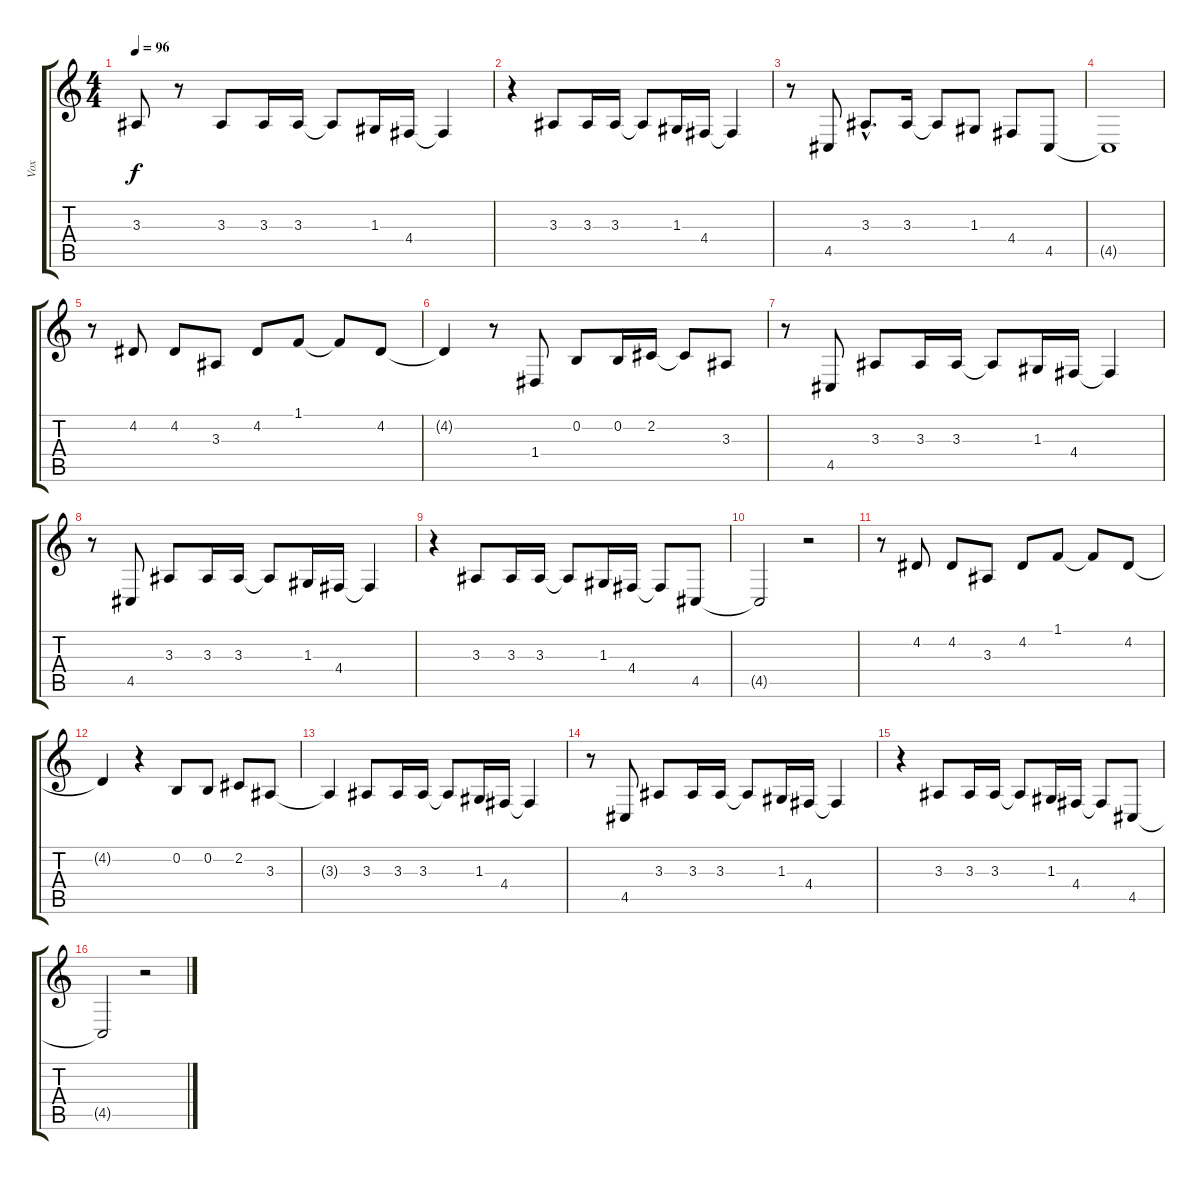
\track ("Vox" "Vox") {instrument bassoon}
\staff {score tabs}
\tuning (E4 B3 G3 D3 A2 E2) {hide}
\ts (4 4)
\tempo 96
\clef g2
\ks c
3.3{t}.8{dy f} r.8 3.3.8 3.3.16 3.3.16 3.3{t}.8 1.3.16 4.4.16 4.4{t}.4 |
r.4 3.3.8 3.3.16 3.3.16 3.3{t}.8 1.3.16 4.4.16 4.4{t}.4 |
r.8 4.5.8 3.3{hac}.8{d} 3.3.16 3.3{t}.8 1.3.8 4.4.8 4.5.8 |
4.5{t}.1 |
r.8 4.2.8 4.2.8 3.3.8 4.2.8 1.1.8 1.1{t}.8 4.2.8 |
4.2{t}.4 r.8 1.4.8 0.2.8 0.2.16 2.2.16 2.2{t}.8 3.3.8 |
r.8 4.5.8 3.3.8 3.3.16 3.3.16 3.3{t}.8 1.3.16 4.4.16 4.4{t}.4 |
r.8 4.5.8 3.3.8 3.3.16 3.3.16 3.3{t}.8 1.3.16 4.4.16 4.4{t}.4 |
r.4 3.3.8 3.3.16 3.3.16 3.3{t}.8 1.3.16 4.4.16 4.4{t}.8 4.5.8 |
4.5{t}.2 r.2 |
r.8 4.2.8 4.2.8 3.3.8 4.2.8 1.1.8 1.1{t}.8 4.2.8 |
4.2{t}.4 r.4 0.2.8 0.2.8 2.2.8 3.3.8 |
3.3{t}.4 3.3.8 3.3.16 3.3.16 3.3{t}.8 1.3.16 4.4.16 4.4{t}.4 |
r.8 4.5.8 3.3.8 3.3.16 3.3.16 3.3{t}.8 1.3.16 4.4.16 4.4{t}.4 |
r.4 3.3.8 3.3.16 3.3.16 3.3{t}.8 1.3.16 4.4.16 4.4{t}.8 4.5.8 |
4.5{t}.2 r.2
